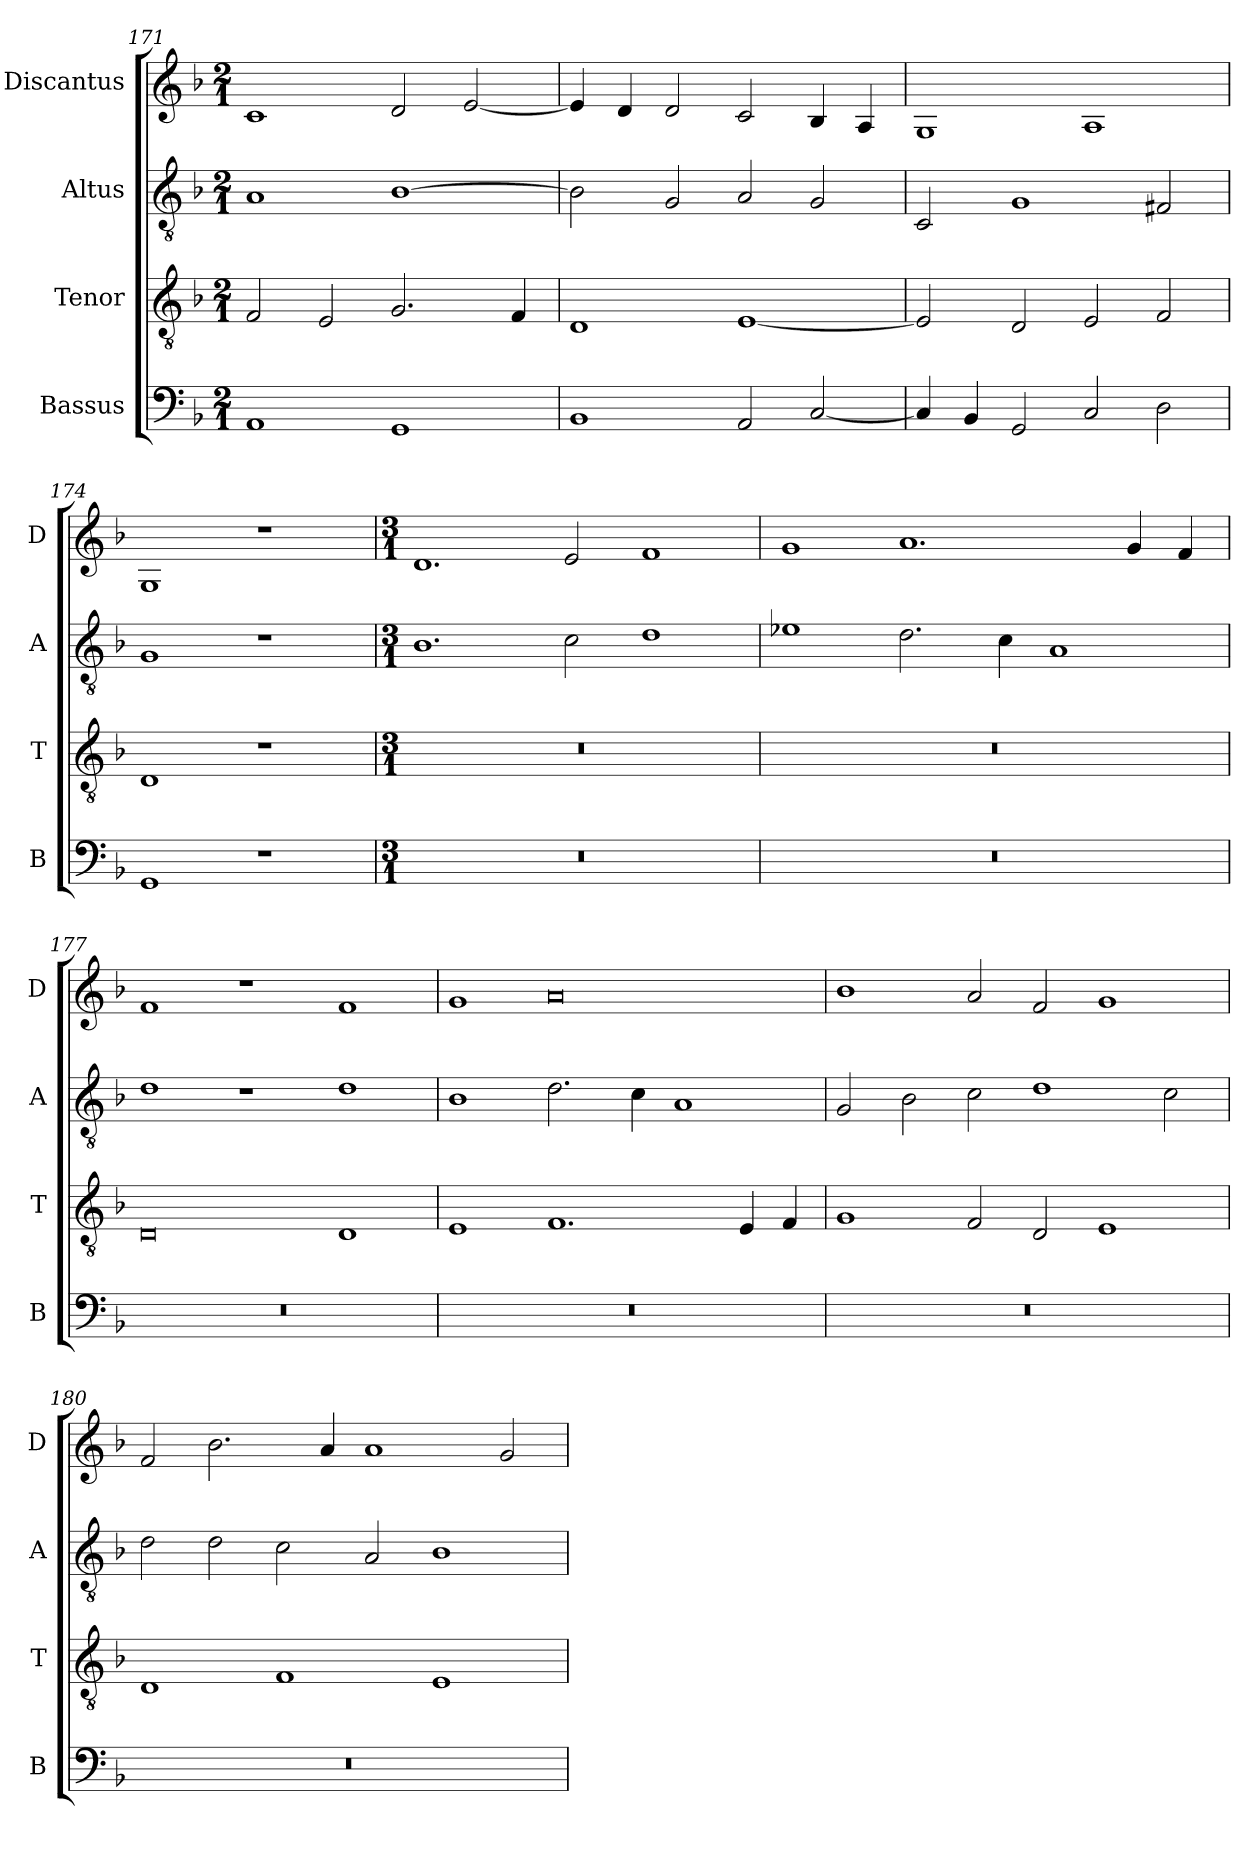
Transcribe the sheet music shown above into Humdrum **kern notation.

**kern	**kern	**kern	**kern
*part4	*part3	*part2	*part1
*staff4	*staff3	*staff2	*staff1
*I"Bassus	*I"Tenor	*I"Altus	*I"Discantus
*I'B	*I'T	*I'A	*I'D
*clefF4	*clefGv2	*clefGv2	*clefG2
*k[b-]	*k[b-]	*k[b-]	*k[b-]
*M2/1	*M2/1	*M2/1	*M2/1
=171	=171	=171	=171
1AA	2F/	1A	1c
.	2E/	.	.
1GG	2.G/	[1B-	2d/
.	.	.	[2e/
.	4F/	.	.
=172	=172	=172	=172
1BB-	1D	2B-\]	4e/]
.	.	.	4d/
.	.	2G/	2d/
2AA/	[1E	2A/	2c/
[2C/	.	2G/	4B-/
.	.	.	4A/
=173	=173	=173	=173
4C/]	2E/]	2C/	1G
4BB-/	.	.	.
2GG/	2D/	1G	.
2C/	2E/	.	1A
2D\	2F/	2F#X/	.
=174	=174	=174	=174
1GG	1D	1G	1G
1r	1r	1r	1r
=175	=175	=175	=175
*M3/1	*M3/1	*M3/1	*M3/1
0.r	0.r	1.B-	1.d
.	.	2c\	2e/
.	.	1d	1f
=176	=176	=176	=176
0.r	0.r	1e-X	1g
.	.	2.d\	1.a
.	.	4c\	.
.	.	1A	.
.	.	.	4g/
.	.	.	4f/
=177	=177	=177	=177
0.r	0D	1d	1f
.	.	1r	1r
.	1D	1d	1f
=178	=178	=178	=178
0.r	1E	1B-	1g
.	1.F	2.d\	0a
.	.	4c\	.
.	.	1A	.
.	4E/	.	.
.	4F/	.	.
=179	=179	=179	=179
0.r	1G	2G/	1b-
.	.	2B-\	.
.	2F/	2c\	2a/
.	2D/	1d	2f/
.	1E	.	1g
.	.	2c\	.
=180	=180	=180	=180
0.r	1D	2d\	2f/
.	.	2d\	2.b-\
.	1F	2c\	.
.	.	.	4a/
.	.	2A/	1a
.	1E	1B-	.
.	.	.	2g/
=	=	=	=
*-	*-	*-	*-
